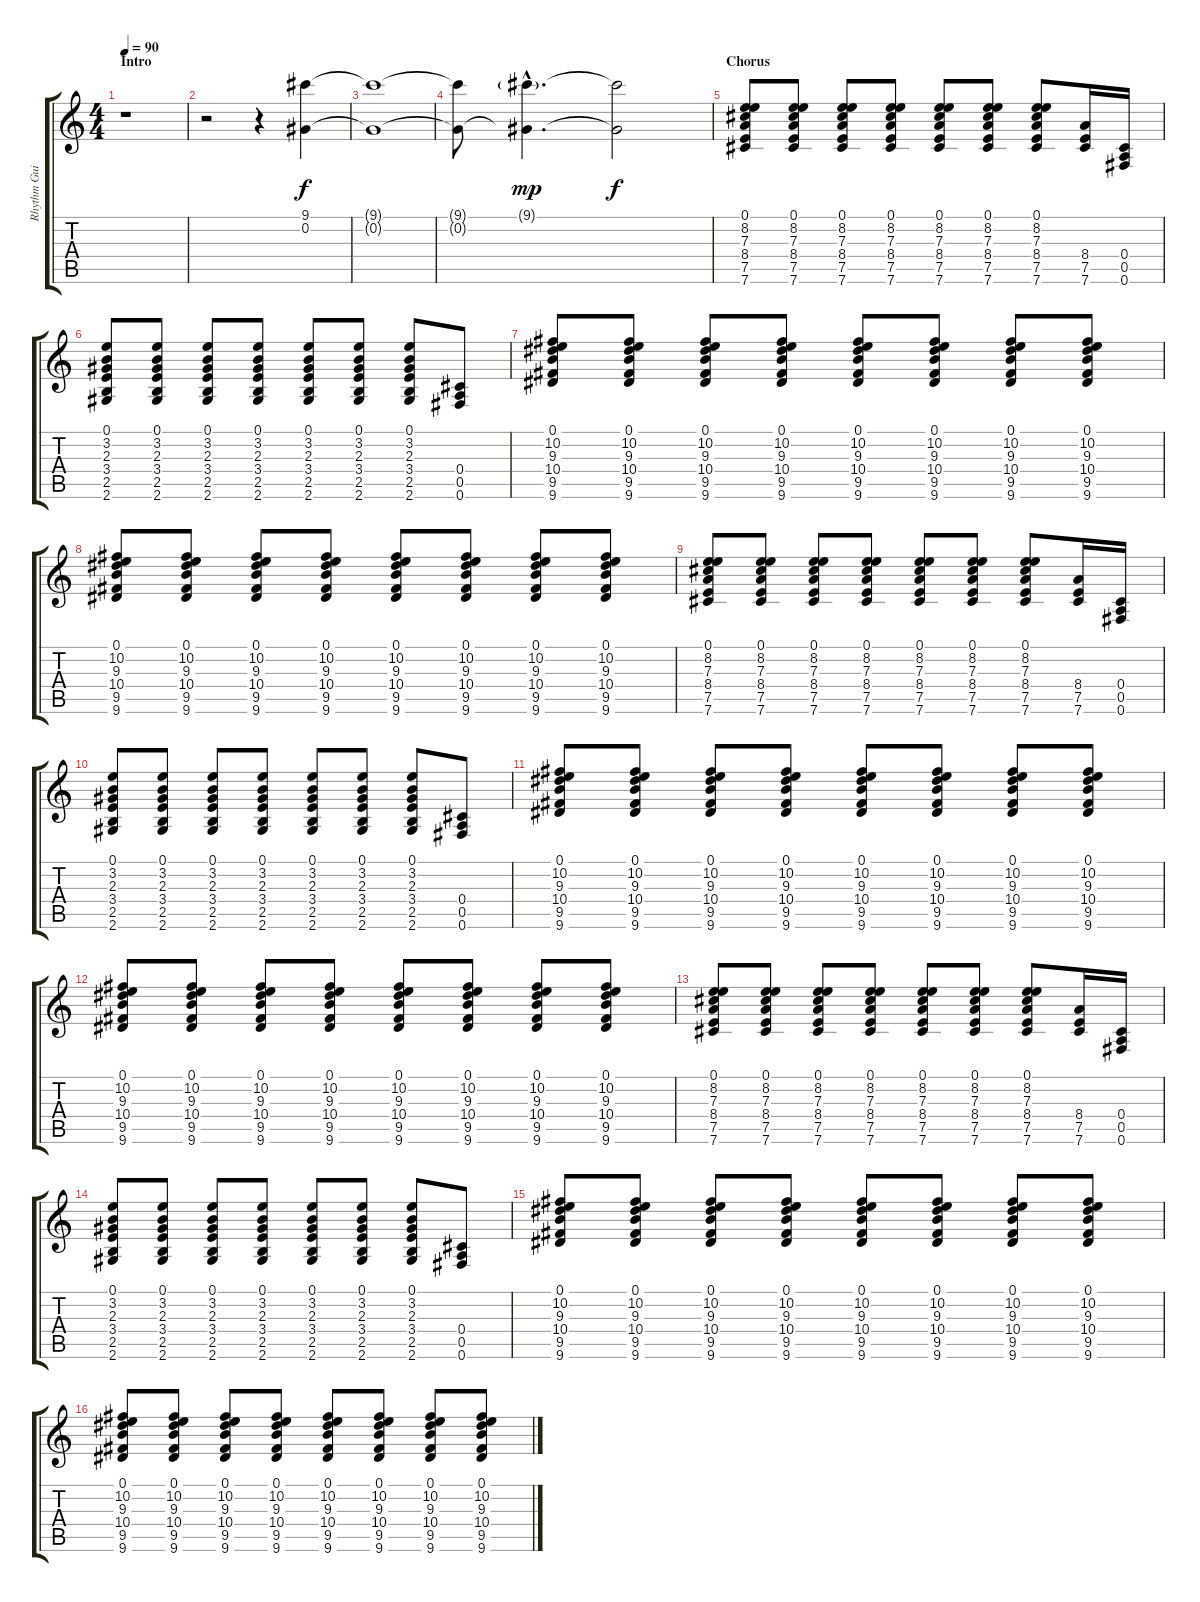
\track ("Rhythm Guitar" "Rhythm Gui") {instrument distortionguitar}
\staff {score tabs}
\tuning (E4 Ab3 Gb3 Db3 A2 Gb2) {hide}
\ts (4 4)
\section ("" "Intro")
\tempo 90
\clef g2
\ks c
r.1{dy f instrument distortionguitar} |
r.2 r.4 (9.1 0.2).4{volume 13 instrument distortionguitar} |
(9.1{t} 0.2{t}).1 |
(9.1{t} 0.2{t}).8 (9.1{g hac} 0.2{hac t}).4{d dy mp} (9.1{t} 0.2{t}).2{dy f} |
\section ("" "Chorus")
(0.1 8.2 7.3 8.4 7.5 7.6).8{volume 6 balance 7 instrument acousticguitarnylon} (0.1 8.2 7.3 8.4 7.5 7.6).8 (0.1 8.2 7.3 8.4 7.5 7.6).8 (0.1 8.2 7.3 8.4 7.5 7.6).8 (0.1 8.2 7.3 8.4 7.5 7.6).8 (0.1 8.2 7.3 8.4 7.5 7.6).8 (0.1 8.2 7.3 8.4 7.5 7.6).8 (8.4 7.5 7.6).16 (0.4 0.5 0.6).16 |
(0.1 3.2 2.3 3.4 2.5 2.6).8 (0.1 3.2 2.3 3.4 2.5 2.6).8 (0.1 3.2 2.3 3.4 2.5 2.6).8 (0.1 3.2 2.3 3.4 2.5 2.6).8 (0.1 3.2 2.3 3.4 2.5 2.6).8 (0.1 3.2 2.3 3.4 2.5 2.6).8 (0.1 3.2 2.3 3.4 2.5 2.6).8 (0.4 0.5 0.6).8 |
(0.1 10.2 9.3 10.4 9.5 9.6).8 (0.1 10.2 9.3 10.4 9.5 9.6).8 (0.1 10.2 9.3 10.4 9.5 9.6).8 (0.1 10.2 9.3 10.4 9.5 9.6).8 (0.1 10.2 9.3 10.4 9.5 9.6).8 (0.1 10.2 9.3 10.4 9.5 9.6).8 (0.1 10.2 9.3 10.4 9.5 9.6).8 (0.1 10.2 9.3 10.4 9.5 9.6).8 |
(0.1 10.2 9.3 10.4 9.5 9.6).8 (0.1 10.2 9.3 10.4 9.5 9.6).8 (0.1 10.2 9.3 10.4 9.5 9.6).8 (0.1 10.2 9.3 10.4 9.5 9.6).8 (0.1 10.2 9.3 10.4 9.5 9.6).8 (0.1 10.2 9.3 10.4 9.5 9.6).8 (0.1 10.2 9.3 10.4 9.5 9.6).8 (0.1 10.2 9.3 10.4 9.5 9.6).8 |
(0.1 8.2 7.3 8.4 7.5 7.6).8 (0.1 8.2 7.3 8.4 7.5 7.6).8 (0.1 8.2 7.3 8.4 7.5 7.6).8 (0.1 8.2 7.3 8.4 7.5 7.6).8 (0.1 8.2 7.3 8.4 7.5 7.6).8 (0.1 8.2 7.3 8.4 7.5 7.6).8 (0.1 8.2 7.3 8.4 7.5 7.6).8 (8.4 7.5 7.6).16 (0.4 0.5 0.6).16 |
(0.1 3.2 2.3 3.4 2.5 2.6).8 (0.1 3.2 2.3 3.4 2.5 2.6).8 (0.1 3.2 2.3 3.4 2.5 2.6).8 (0.1 3.2 2.3 3.4 2.5 2.6).8 (0.1 3.2 2.3 3.4 2.5 2.6).8 (0.1 3.2 2.3 3.4 2.5 2.6).8 (0.1 3.2 2.3 3.4 2.5 2.6).8 (0.4 0.5 0.6).8 |
(0.1 10.2 9.3 10.4 9.5 9.6).8 (0.1 10.2 9.3 10.4 9.5 9.6).8 (0.1 10.2 9.3 10.4 9.5 9.6).8 (0.1 10.2 9.3 10.4 9.5 9.6).8 (0.1 10.2 9.3 10.4 9.5 9.6).8 (0.1 10.2 9.3 10.4 9.5 9.6).8 (0.1 10.2 9.3 10.4 9.5 9.6).8 (0.1 10.2 9.3 10.4 9.5 9.6).8 |
(0.1 10.2 9.3 10.4 9.5 9.6).8 (0.1 10.2 9.3 10.4 9.5 9.6).8 (0.1 10.2 9.3 10.4 9.5 9.6).8 (0.1 10.2 9.3 10.4 9.5 9.6).8 (0.1 10.2 9.3 10.4 9.5 9.6).8 (0.1 10.2 9.3 10.4 9.5 9.6).8 (0.1 10.2 9.3 10.4 9.5 9.6).8 (0.1 10.2 9.3 10.4 9.5 9.6).8 |
(0.1 8.2 7.3 8.4 7.5 7.6).8 (0.1 8.2 7.3 8.4 7.5 7.6).8 (0.1 8.2 7.3 8.4 7.5 7.6).8 (0.1 8.2 7.3 8.4 7.5 7.6).8 (0.1 8.2 7.3 8.4 7.5 7.6).8 (0.1 8.2 7.3 8.4 7.5 7.6).8 (0.1 8.2 7.3 8.4 7.5 7.6).8 (8.4 7.5 7.6).16 (0.4 0.5 0.6).16 |
(0.1 3.2 2.3 3.4 2.5 2.6).8 (0.1 3.2 2.3 3.4 2.5 2.6).8 (0.1 3.2 2.3 3.4 2.5 2.6).8 (0.1 3.2 2.3 3.4 2.5 2.6).8 (0.1 3.2 2.3 3.4 2.5 2.6).8 (0.1 3.2 2.3 3.4 2.5 2.6).8 (0.1 3.2 2.3 3.4 2.5 2.6).8 (0.4 0.5 0.6).8 |
(0.1 10.2 9.3 10.4 9.5 9.6).8 (0.1 10.2 9.3 10.4 9.5 9.6).8 (0.1 10.2 9.3 10.4 9.5 9.6).8 (0.1 10.2 9.3 10.4 9.5 9.6).8 (0.1 10.2 9.3 10.4 9.5 9.6).8 (0.1 10.2 9.3 10.4 9.5 9.6).8 (0.1 10.2 9.3 10.4 9.5 9.6).8 (0.1 10.2 9.3 10.4 9.5 9.6).8 |
(0.1 10.2 9.3 10.4 9.5 9.6).8 (0.1 10.2 9.3 10.4 9.5 9.6).8 (0.1 10.2 9.3 10.4 9.5 9.6).8 (0.1 10.2 9.3 10.4 9.5 9.6).8 (0.1 10.2 9.3 10.4 9.5 9.6).8 (0.1 10.2 9.3 10.4 9.5 9.6).8 (0.1 10.2 9.3 10.4 9.5 9.6).8 (0.1 10.2 9.3 10.4 9.5 9.6).8
